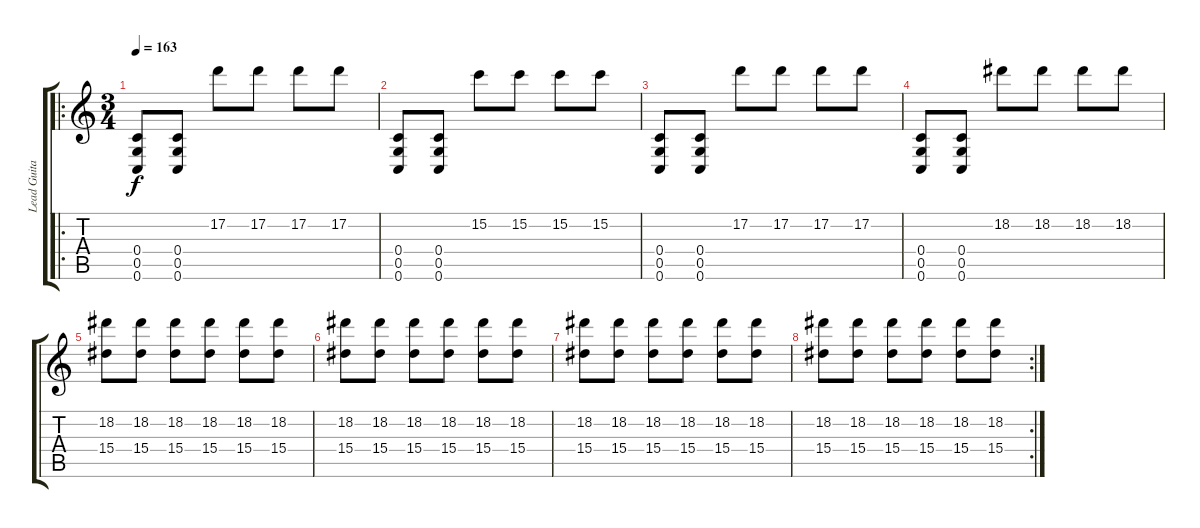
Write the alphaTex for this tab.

\track ("Lead Guitar" "Lead Guita") {instrument distortionguitar}
\staff {score tabs}
\tuning (D4 A3 F3 C3 G2 C2) {hide}
\ro
\ts (3 4)
\tempo 163
\clef g2
\ks c
(0.4 0.5 0.6).8{dy f} (0.4 0.5 0.6).8 17.2.8 17.2.8 17.2.8 17.2.8 |
(0.4 0.5 0.6).8 (0.4 0.5 0.6).8 15.2.8 15.2.8 15.2.8 15.2.8 |
(0.4 0.5 0.6).8 (0.4 0.5 0.6).8 17.2.8 17.2.8 17.2.8 17.2.8 |
(0.4 0.5 0.6).8 (0.4 0.5 0.6).8 18.2.8 18.2.8 18.2.8 18.2.8 |
(18.2 15.4).8 (18.2 15.4).8 (18.2 15.4).8 (18.2 15.4).8 (18.2 15.4).8 (18.2 15.4).8 |
(18.2 15.4).8 (18.2 15.4).8 (18.2 15.4).8 (18.2 15.4).8 (18.2 15.4).8 (18.2 15.4).8 |
(18.2 15.4).8 (18.2 15.4).8 (18.2 15.4).8 (18.2 15.4).8 (18.2 15.4).8 (18.2 15.4).8 |
\rc 2
(18.2 15.4).8 (18.2 15.4).8 (18.2 15.4).8 (18.2 15.4).8 (18.2 15.4).8 (18.2 15.4).8
